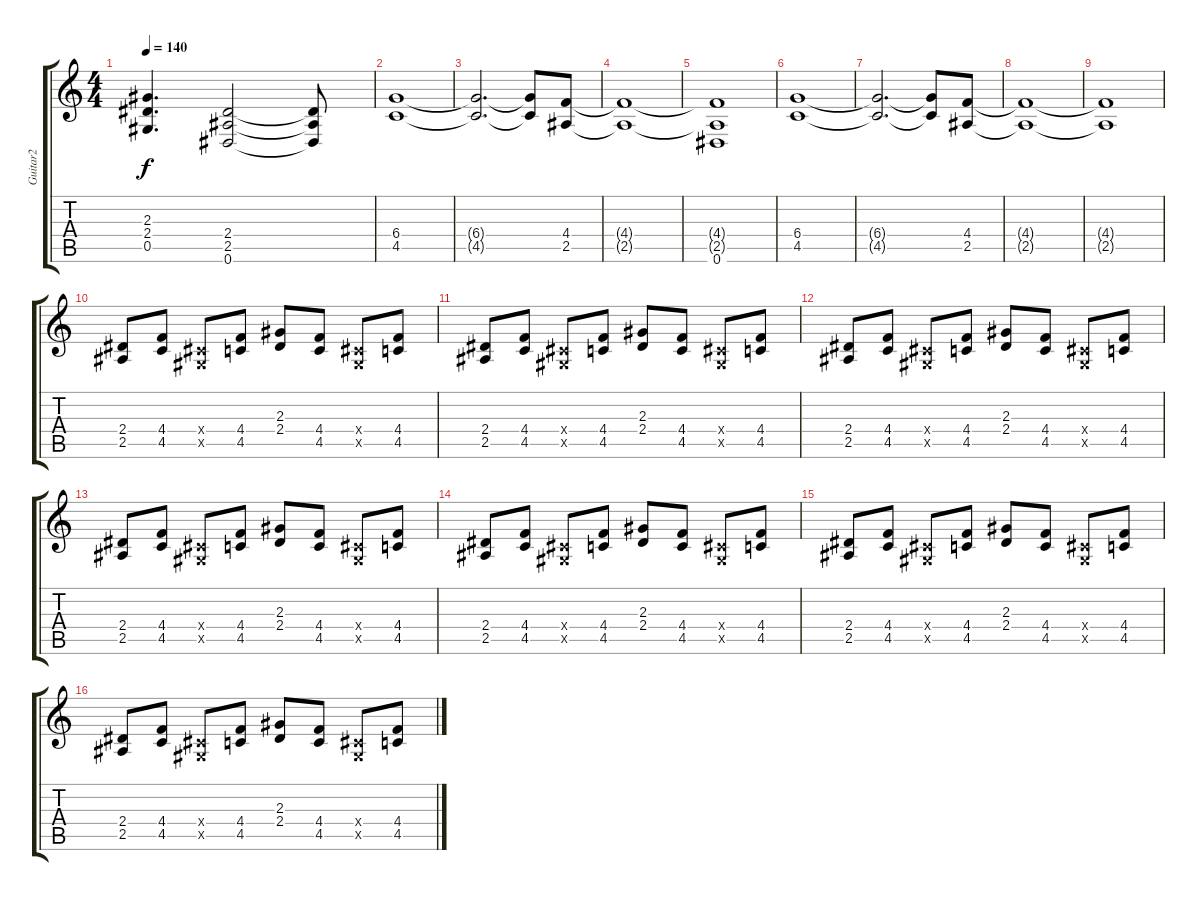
\track ("Guitar2" "Guitar2") {instrument overdrivenguitar}
\staff {score tabs}
\tuning (Eb4 Bb3 Gb3 Db3 Ab2 Eb2) {hide}
\ts (4 4)
\tempo 140
\clef g2
\ks c
(2.3 2.4 0.5).4{d dy f} (2.4 2.5 0.6).2 (2.4{t} 2.5{t} 0.6{t}).8 |
(6.4 4.5).1 |
(6.4{t} 4.5{t}).2{d} (6.4{t} 4.5{t}).8 (4.4 2.5).8 |
(4.4{t} 2.5{t}).1 |
(4.4{t} 2.5{t} 0.6).1 |
(6.4 4.5).1 |
(6.4{t} 4.5{t}).2{d} (6.4{t} 4.5{t}).8 (4.4 2.5).8 |
(4.4{t} 2.5{t}).1 |
(4.4{t} 2.5{t}).1 |
(2.4 2.5).8 (4.4 4.5).8 (0.4{x} 0.5{x}).8 (4.4 4.5).8 (2.3 2.4).8 (4.4 4.5).8 (0.4{x} 0.5{x}).8 (4.4 4.5).8 |
(2.4 2.5).8 (4.4 4.5).8 (0.4{x} 0.5{x}).8 (4.4 4.5).8 (2.3 2.4).8 (4.4 4.5).8 (0.4{x} 0.5{x}).8 (4.4 4.5).8 |
(2.4 2.5).8 (4.4 4.5).8 (0.4{x} 0.5{x}).8 (4.4 4.5).8 (2.3 2.4).8 (4.4 4.5).8 (0.4{x} 0.5{x}).8 (4.4 4.5).8 |
(2.4 2.5).8 (4.4 4.5).8 (0.4{x} 0.5{x}).8 (4.4 4.5).8 (2.3 2.4).8 (4.4 4.5).8 (0.4{x} 0.5{x}).8 (4.4 4.5).8 |
(2.4 2.5).8 (4.4 4.5).8 (0.4{x} 0.5{x}).8 (4.4 4.5).8 (2.3 2.4).8 (4.4 4.5).8 (0.4{x} 0.5{x}).8 (4.4 4.5).8 |
(2.4 2.5).8 (4.4 4.5).8 (0.4{x} 0.5{x}).8 (4.4 4.5).8 (2.3 2.4).8 (4.4 4.5).8 (0.4{x} 0.5{x}).8 (4.4 4.5).8 |
(2.4 2.5).8 (4.4 4.5).8 (0.4{x} 0.5{x}).8 (4.4 4.5).8 (2.3 2.4).8 (4.4 4.5).8 (0.4{x} 0.5{x}).8 (4.4 4.5).8
